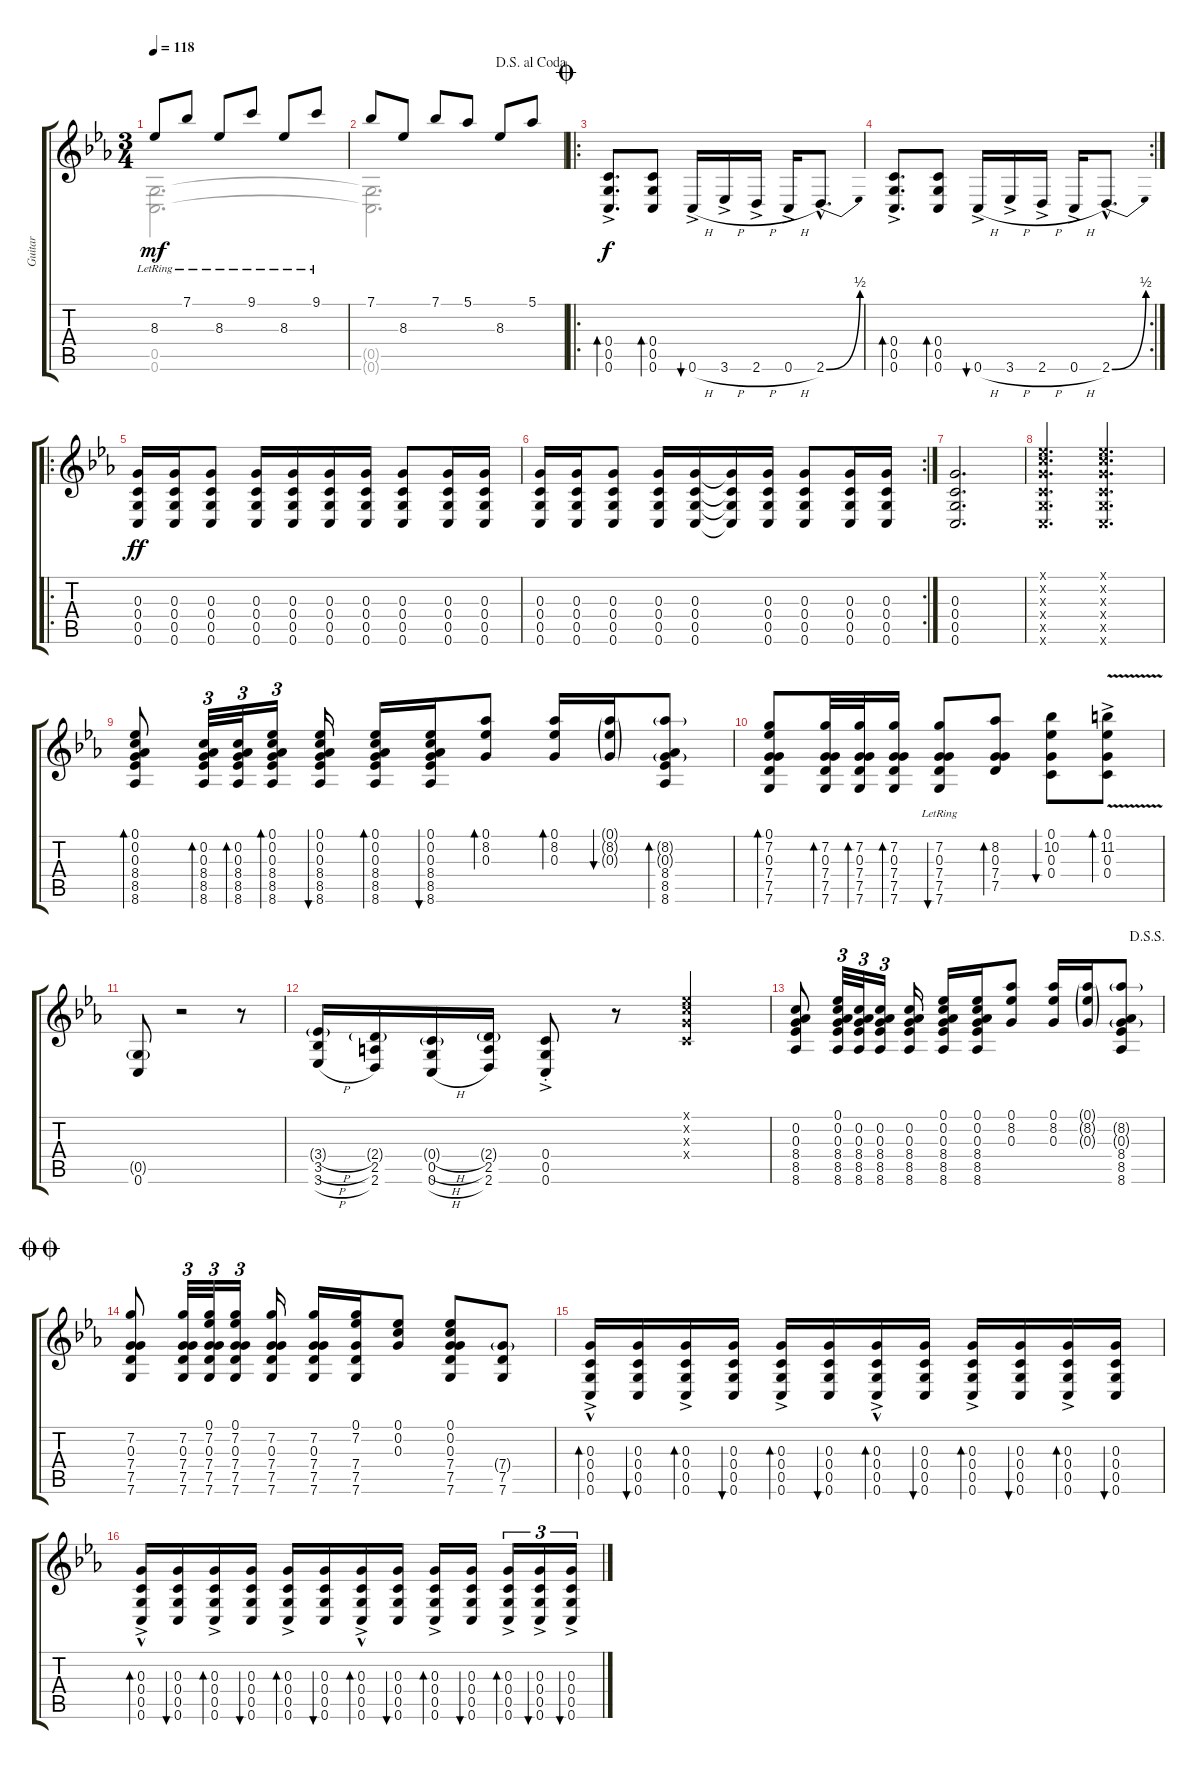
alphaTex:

\track ("Guitar" "Guitar") {instrument acousticguitarsteel}
\staff {score tabs}
\tuning (Eb4 C4 G3 C3 G2 C2) {hide}
\voice
\ts (3 4)
\tempo 118
\clef g2
\ks cminor
8.3{lr}.8{dy mf} 7.1{lr}.8 8.3{lr}.8 9.1{lr}.8 8.3{lr}.8 9.1{lr}.8 |
\jump dalsegnoalcoda
7.1.8 8.3.8 7.1.8 5.1.8 8.3.8 5.1.8 |
\ro
\jump coda
(0.4{ac} 0.5{ac} 0.6{ac}).8{d bd 30 dy f} (0.4 0.5 0.6).8{bd 30} 0.6{h ac}.16{bu 30} 3.6{h ac}.16 2.6{h ac}.16 0.6{h ac}.16 2.6{be (bend 0 0 60 2) hac}.8{d} |
\rc 2
(0.4{ac} 0.5{ac} 0.6{ac}).8{d bd 30} (0.4 0.5 0.6).8{bd 30} 0.6{h ac}.16{bu 30} 3.6{h ac}.16 2.6{h ac}.16 0.6{h ac}.16 2.6{be (bend 0 0 60 2) hac}.8{d} |
\ro
(0.3 0.4 0.5 0.6).16{dy ff} (0.3 0.4 0.5 0.6).16 (0.3 0.4 0.5 0.6).8 (0.3 0.4 0.5 0.6).16 (0.3 0.4 0.5 0.6).16 (0.3 0.4 0.5 0.6).16 (0.3 0.4 0.5 0.6).16 (0.3 0.4 0.5 0.6).8 (0.3 0.4 0.5 0.6).16 (0.3 0.4 0.5 0.6).16 |
\rc 2
(0.3 0.4 0.5 0.6).16 (0.3 0.4 0.5 0.6).16 (0.3 0.4 0.5 0.6).8 (0.3 0.4 0.5 0.6).16 (0.3 0.4 0.5 0.6).16 (0.3{t} 0.4{t} 0.5{t} 0.6{t}).16 (0.3 0.4 0.5 0.6).16 (0.3 0.4 0.5 0.6).8 (0.3 0.4 0.5 0.6).16 (0.3 0.4 0.5 0.6).16 |
(0.3 0.4 0.5 0.6).2{d} |
(0.1{x} 0.2{x} 0.3{x} 0.4{x} 0.5{x} 0.6{x}).4{d} (0.1{x} 0.2{x} 0.3{x} 0.4{x} 0.5{x} 0.6{x}).4{d} |
(0.1 0.2 0.3 8.4 8.5 8.6).8{bd 30} (0.2 0.3 8.4 8.5 8.6).32{tu (3 2) bd 30} (0.2 0.3 8.4 8.5 8.6).32{tu (3 2) bd 30} (0.1 0.2 0.3 8.4 8.5 8.6).16{tu (3 2) bd 30} (0.1 0.2 0.3 8.4 8.5 8.6).16{bu 30} (0.1 0.2 0.3 8.4 8.5 8.6).16{bd 30} (0.1 0.2 0.3 8.4 8.5 8.6).16{bu 30} (0.1 8.2 0.3).8{bd 30} (0.1 8.2 0.3).16{bd 30} (0.1{g} 8.2{g} 0.3{g}).16{bu 30} (8.2{g} 0.3{g} 8.4 8.5 8.6).8{bd 30} |
(0.1 7.2 0.3 7.4 7.5 7.6).8{bd 30} (7.2 0.3 7.4 7.5 7.6).32{bd 30} (7.2 0.3 7.4 7.5 7.6).32{bd 30} (7.2 0.3 7.4 7.5 7.6).16{bd 30} (7.2 0.3 7.4 7.5 7.6{lr}).8{bu 30} (8.2 0.3 7.4 7.5).8{bd 30} (0.1 10.2 0.3 0.4).8{bu 30} (0.1 11.2{v ac} 0.3 0.4).8{bd 30} |
(0.5{g} 0.6).8 r.2 r.8 |
(3.4{h g} 3.5{h} 3.6{h}).16 (2.4{g} 2.5 2.6).16 (0.4{h g} 0.5{h} 0.6{h}).16 (2.4{g} 2.5 2.6).16 (0.4{ac st} 0.5{ac st} 0.6{ac st}).8 r.8 (0.1{x} 0.2{x} 0.3{x} 0.4{x}).4 |
\jump dalsegnosegno
(0.2 0.3 8.4 8.5 8.6).8 (0.1 0.2 0.3 8.4 8.5 8.6).32{tu (3 2)} (0.2 0.3 8.4 8.5 8.6).32{tu (3 2)} (0.2 0.3 8.4 8.5 8.6).16{tu (3 2)} (0.2 0.3 8.4 8.5 8.6).16 (0.1 0.2 0.3 8.4 8.5 8.6).16 (0.1 0.2 0.3 8.4 8.5 8.6).16 (0.1 8.2 0.3).8 (0.1 8.2 0.3).16 (0.1{g} 8.2{g} 0.3{g}).16 (8.2{g} 0.3{g} 8.4 8.5 8.6).8 |
\jump doublecoda
(7.2 0.3 7.4 7.5 7.6).8 (7.2 0.3 7.4 7.5 7.6).32{tu (3 2)} (0.1 7.2 0.3 7.4 7.5 7.6).32{tu (3 2)} (0.1 7.2 0.3 7.4 7.5 7.6).16{tu (3 2)} (7.2 0.3 7.4 7.5 7.6).16 (7.2 0.3 7.4 7.5 7.6).16 (0.1 7.2 7.4 7.5 7.6).16 (0.1 0.2 0.3).8 (0.1 0.2 0.3 7.4 7.5 7.6).8 (7.4{g} 7.5 7.6).8 |
(0.3{ac} 0.4{hac} 0.5{ac} 0.6{ac}).16{bd 30} (0.3 0.4 0.5 0.6).16{bu 30} (0.3{ac} 0.4{ac} 0.5{ac} 0.6{ac}).16{bd 30} (0.3 0.4 0.5 0.6).16{bu 30} (0.3{ac} 0.4{ac} 0.5{ac} 0.6{ac}).16{bd 30} (0.3 0.4 0.5 0.6).16{bu 30} (0.3{ac} 0.4{hac} 0.5{ac} 0.6{ac}).16{bd 30} (0.3 0.4 0.5 0.6).16{bu 30} (0.3{ac} 0.4{ac} 0.5{ac} 0.6{ac}).16{bd 30} (0.3 0.4 0.5 0.6).16{bu 30} (0.3{ac} 0.4{ac} 0.5{ac} 0.6{ac}).16{bd 30} (0.3 0.4 0.5 0.6).16{bu 30} |
(0.3{ac} 0.4{hac} 0.5{ac} 0.6{ac}).16{bd 30} (0.3 0.4 0.5 0.6).16{bu 30} (0.3{ac} 0.4{ac} 0.5{ac} 0.6{ac}).16{bd 30} (0.3 0.4 0.5 0.6).16{bu 30} (0.3{ac} 0.4{ac} 0.5{ac} 0.6{ac}).16{bd 30} (0.3 0.4 0.5 0.6).16{bu 30} (0.3{ac} 0.4{hac} 0.5{ac} 0.6{ac}).16{bd 30} (0.3 0.4 0.5 0.6).16{bu 30} (0.3{ac} 0.4{ac} 0.5{ac} 0.6{ac}).16{bd 30} (0.3 0.4 0.5 0.6).16{bu 30} (0.3{ac} 0.4{ac} 0.5{ac} 0.6{ac}).16{tu (3 2) bd 30} (0.3{ac} 0.4{ac} 0.5{ac} 0.6{ac}).16{tu (3 2) bu 30} (0.3{ac} 0.4{ac} 0.5{ac} 0.6{ac}).16{tu (3 2) bu 30}
\voice
\clef g2
\ottava regular
\simile none
\ks cminor
(0.5{t} 0.6{t}).2{d dy mf} |
(0.5{t} 0.6{t}).2{d} |
|
|
|
|
|
|
|
|
|
|
|
|
|
